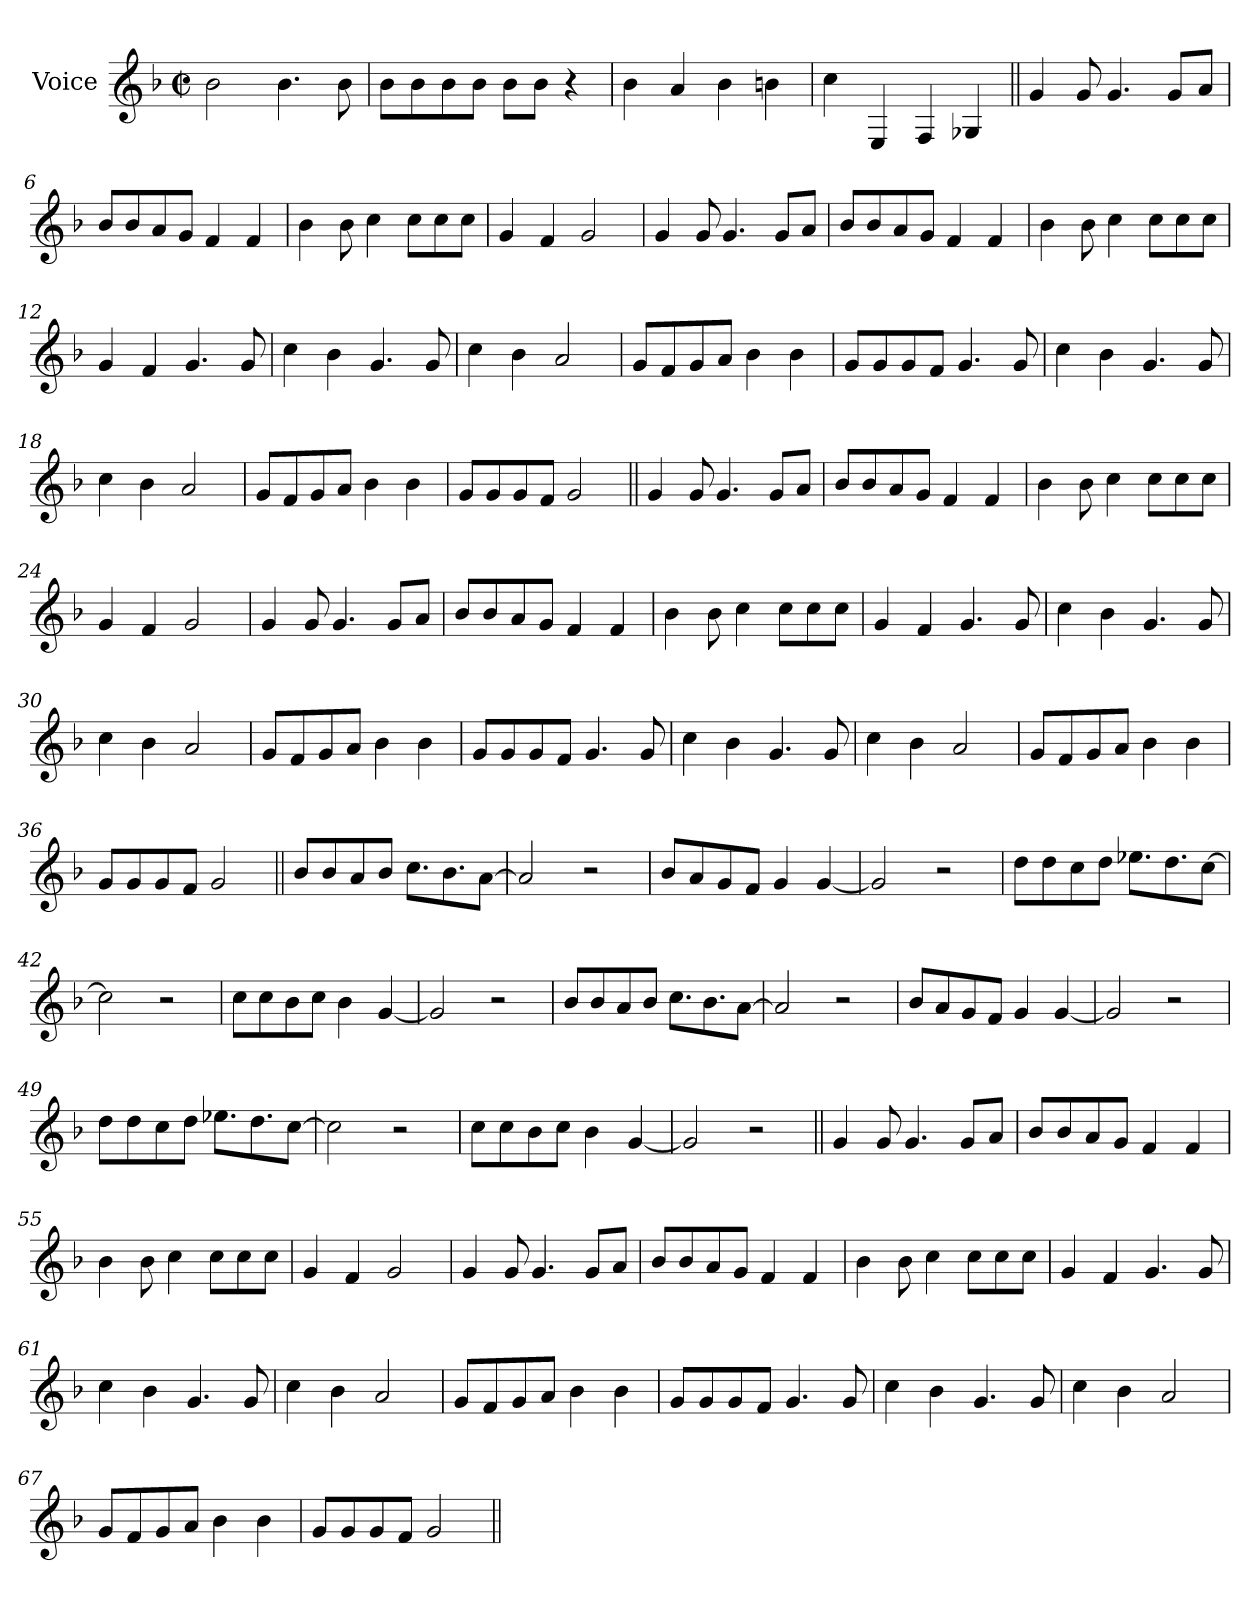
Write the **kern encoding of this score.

**kern
*part1
*staff1
*I"Voice
*I'Vc.
*clefG2
*k[b-]
*M2/2
*met(c|)
*MM200
=1
2b-
4.b-
8b-
=2
8b-L
8b-
8b-
8b-J
8b-L
8b-J
4r
=3
4b-!
4a!
4b-!
4bn!
=4
4cc!
4E!
4F!
4G-X!
=5||
4g
8g
4.g
8gL
8aJ
=6
8b-L
8b-
8a
8gJ
4f
4f
=7
4b-
8b-
4cc
8ccL
8cc
8ccJ
=8
4g
4f
2g
=9
4g
8g
4.g
8gL
8aJ
=10
8b-L
8b-
8a
8gJ
4f
4f
=11
4b-
8b-
4cc
8ccL
8cc
8ccJ
=12
4g
4f
4.g
8g
=13
4cc
4b-
4.g
8g
=14
4cc
4b-
2a
=15
8gL
8f
8g
8aJ
4b-
4b-
=16
8gL
8g
8g
8fJ
4.g
8g
=17
4cc
4b-
4.g
8g
=18
4cc
4b-
2a
=19
8gL
8f
8g
8aJ
4b-
4b-
=20
8gL
8g
8g
8fJ
2g
=21||
4g
8g
4.g
8gL
8aJ
=22
8b-L
8b-
8a
8gJ
4f
4f
=23
4b-
8b-
4cc
8ccL
8cc
8ccJ
=24
4g
4f
2g
=25
4g
8g
4.g
8gL
8aJ
=26
8b-L
8b-
8a
8gJ
4f
4f
=27
4b-
8b-
4cc
8ccL
8cc
8ccJ
=28
4g
4f
4.g
8g
=29
4cc
4b-
4.g
8g
=30
4cc
4b-
2a
=31
8gL
8f
8g
8aJ
4b-
4b-
=32
8gL
8g
8g
8fJ
4.g
8g
=33
4cc
4b-
4.g
8g
=34
4cc
4b-
2a
=35
8gL
8f
8g
8aJ
4b-
4b-
=36
8gL
8g
8g
8fJ
2g
=37||
8b-L
8b-
8a
8b-J
8.ccL
8.b-
[8aJ
=38
2a]
2r
=39
8b-L
8a
8g
8fJ
4g
[4g
=40
2g]
2r
=41
8ddL
8dd
8cc
8ddJ
8.ee-XL
8.dd
[8ccJ
=42
2cc]
2r
=43
8ccL
8cc
8b-
8ccJ
4b-
[4g
=44
2g]
2r
=45
8b-L
8b-
8a
8b-J
8.ccL
8.b-
[8aJ
=46
2a]
2r
=47
8b-L
8a
8g
8fJ
4g
[4g
=48
2g]
2r
=49
8ddL
8dd
8cc
8ddJ
8.ee-XL
8.dd
[8ccJ
=50
2cc]
2r
=51
8ccL
8cc
8b-
8ccJ
4b-
[4g
=52
2g]
2r
=53||
4g
8g
4.g
8gL
8aJ
=54
8b-L
8b-
8a
8gJ
4f
4f
=55
4b-
8b-
4cc
8ccL
8cc
8ccJ
=56
4g
4f
2g
=57
4g
8g
4.g
8gL
8aJ
=58
8b-L
8b-
8a
8gJ
4f
4f
=59
4b-
8b-
4cc
8ccL
8cc
8ccJ
=60
4g
4f
4.g
8g
=61
4cc
4b-
4.g
8g
=62
4cc
4b-
2a
=63
8gL
8f
8g
8aJ
4b-
4b-
=64
8gL
8g
8g
8fJ
4.g
8g
=65
4cc
4b-
4.g
8g
=66
4cc
4b-
2a
=67
8gL
8f
8g
8aJ
4b-
4b-
=68
8gL
8g
8g
8fJ
2g
=||
*-
